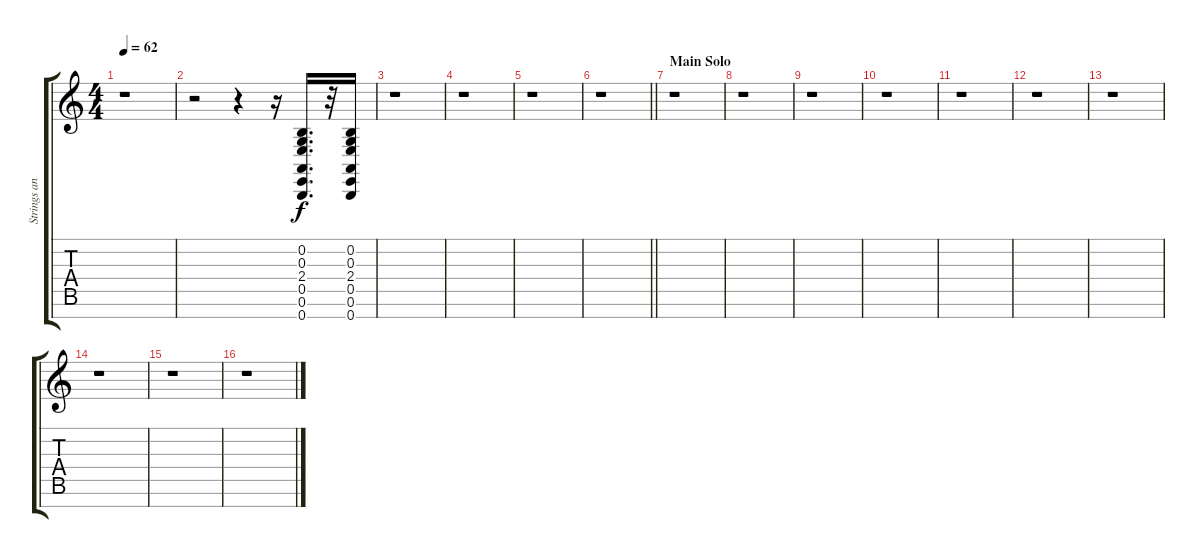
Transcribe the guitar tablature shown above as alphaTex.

\track ("Strings and Miscellaneous" "Strings an") {instrument stringensemble2}
\staff {score tabs}
\tuning (E4 B3 G3 D3 A2 E2 B1) {hide}
\ts (4 4)
\tempo 62
\clef g2
\ks c
r.1{dy f} |
r.2 r.4 r.16 (0.2 0.3 2.4 0.5 0.6 0.7).16{d volume 16 instrument reversecymbal} r.32 (0.2 0.3 2.4 0.5 0.6 0.7).16 |
r.1 |
r.1 |
r.1 |
\barLineRight lightlight
r.1 |
\section ("" "Main Solo")
r.1 |
r.1 |
r.1 |
r.1 |
r.1 |
r.1 |
r.1 |
r.1 |
r.1 |
r.1
